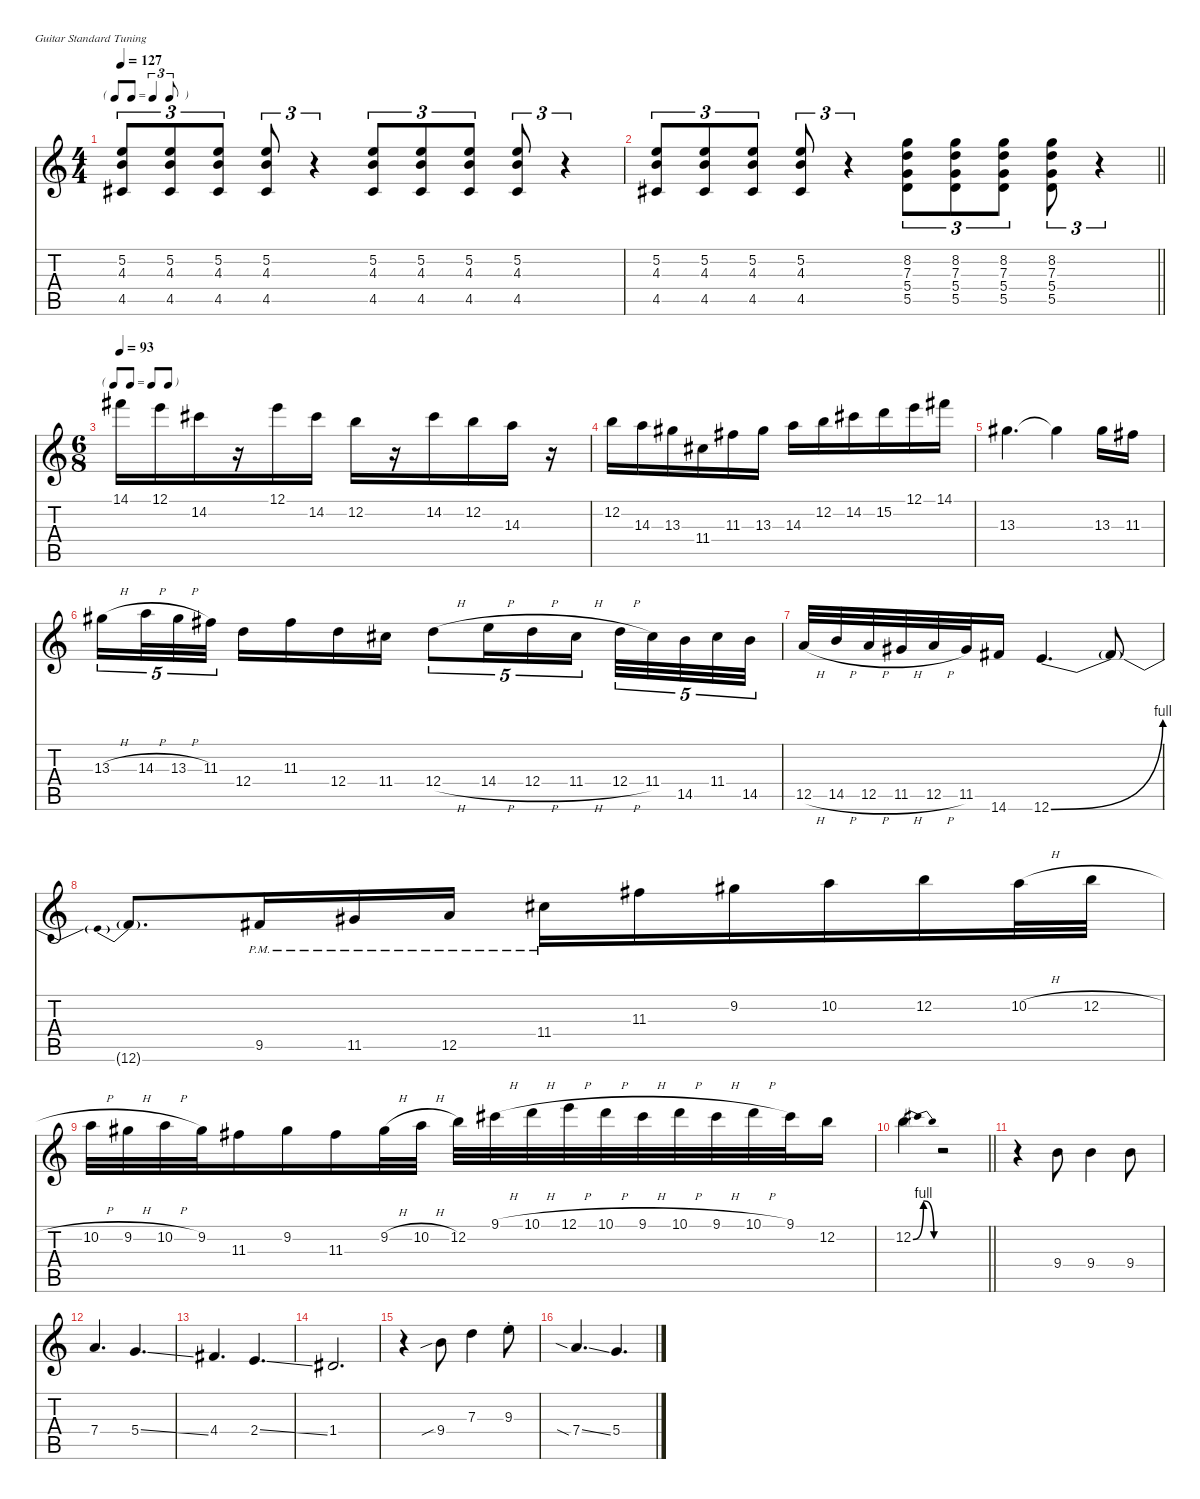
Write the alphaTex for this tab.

\defaultSystemsLayout 4
\hideDynamics
\bracketExtendMode nobrackets
\singleTrackTrackNamePolicy hidden
\multiTrackTrackNamePolicy hidden
\firstSystemTrackNameMode fullname
\firstSystemTrackNameOrientation horizontal
\otherSystemsTrackNameOrientation horizontal
\track ("Rhythm Guitar 1 [Mikael Akerfeldt + Pete" "dist.guit.") {defaultSystemsLayout 4 mute instrument distortionguitar}
\staff {score tabs}
\tuning (E4 B3 G3 D3 A2 E2)
\ts (4 4)
\tf triplet8th
\tempo 127
\clef g2
\ks c
(5.2 4.3 4.5{acc #}).8{tu (3 2) dy f beam Up} (5.2 4.3 4.5{acc #}).8{tu (3 2) beam Up} (5.2 4.3 4.5{acc #}).8{tu (3 2) beam Up} (5.2 4.3 4.5{acc #}).8{tu (3 2) beam Up} r.4{tu (3 2) beam Up} (5.2 4.3 4.5{acc #}).8{tu (3 2) beam Up} (5.2 4.3 4.5{acc #}).8{tu (3 2) beam Up} (5.2 4.3 4.5{acc #}).8{tu (3 2) beam Up} (5.2 4.3 4.5{acc #}).8{tu (3 2) beam Up} r.4{tu (3 2) beam Up} |
\barLineRight lightlight
(5.2 4.3 4.5{acc #}).8{tu (3 2) beam Up} (5.2 4.3 4.5{acc #}).8{tu (3 2) beam Up} (5.2 4.3 4.5{acc #}).8{tu (3 2) beam Up} (5.2 4.3 4.5{acc #}).8{tu (3 2) beam Up} r.4{tu (3 2) beam Up} (8.2 7.3 5.4 5.5).8{tu (3 2) beam Down} (8.2 7.3 5.4 5.5).8{tu (3 2) beam Down} (8.2 7.3 5.4 5.5).8{tu (3 2) beam Down} (8.2 7.3 5.4 5.5).8{tu (3 2) beam Down} r.4{tu (3 2) beam Down} |
\ts (6 8)
\beaming (8 3 3)
\tf none
\tempo 93
14.1{acc #}.16{dy mf beam Down} 12.1.16{beam Down} 14.2{acc #}.16{beam Down} r.16{beam Down} 12.1.16{beam Down} 14.2{acc #}.16{beam Down} 12.2.16{beam Down} r.16{beam Down} 14.2{acc #}.16{beam Down} 12.2.16{beam Down} 14.3.16{beam Down} r.16{beam Down} |
12.2.16{beam Down} 14.3.16{beam Down} 13.3{acc #}.16{beam Down} 11.4{acc #}.16{beam Down} 11.3{acc #}.16{beam Down} 13.3{acc #}.16{beam Down} 14.3.16{beam Down} 12.2.16{beam Down} 14.2{acc #}.16{beam Down} 15.2.16{beam Down} 12.1.16{beam Down} 14.1{acc #}.16{beam Down} |
13.3{acc #}.4{d beam Down} 13.3{t acc #}.4{dy f beam Down} 13.3{acc #}.16{dy mf beam Down} 11.3{acc #}.16{dy f beam Down} |
13.3{h acc #}.16{tu (5 4) dy mf beam Down} 14.3{h}.32{tu (5 4) beam Down} 13.3{h acc #}.32{tu (5 4) beam Down} 11.3{acc #}.32{tu (5 4) beam Down} 12.4.16{beam Down} 11.3{acc #}.16{beam Down} 12.4.16{beam Down} 11.4{acc #}.16{beam Down} 12.4{h}.8{tu (5 4) beam Down} 14.4{h}.16{tu (5 4) beam Down} 12.4{h}.16{tu (5 4) beam Down} 11.4{h acc #}.16{tu (5 4) beam Down} 12.4{h}.32{tu (5 4) beam Down} 11.4{acc #}.32{tu (5 4) beam Down} 14.5.32{tu (5 4) beam Down} 11.4{acc #}.32{tu (5 4) beam Down} 14.5.32{tu (5 4) beam Down} |
12.5{h}.32{beam Up} 14.5{h}.32{beam Up} 12.5{h}.32{beam Up} 11.5{h acc #}.32{beam Up} 12.5{h}.32{beam Up} 11.5{acc #}.32{beam Up} 14.6{acc #}.16{beam Up} 12.6{be (bend 0 0 60 4)}.4{d beam Up} 12.6{t}.8{beam Up} |
12.6{be (prebend 0 4 60 4) t}.8{d beam Up} 9.5{pm acc #}.16{beam Up} 11.5{pm acc #}.16{beam Up} 12.5{pm}.16{beam Up} 11.4{pm acc #}.16{beam Down} 11.3{acc #}.16{beam Down} 9.2{acc #}.16{beam Down} 10.2.16{beam Down} 12.2.16{beam Down} 10.2{h}.32{beam Down} 12.2{h}.32{beam Down} |
10.2{h}.32{beam Down} 9.2{h acc #}.32{beam Down} 10.2{h}.32{beam Down} 9.2{acc #}.32{beam Down} 11.3{acc #}.16{beam Down} 9.2{acc #}.16{beam Down} 11.3{acc #}.16{beam Down} 9.2{h acc #}.32{beam Down} 10.2{h}.32{beam Down} 12.2.32{beam Down} 9.1{h acc #}.32{beam Down} 10.1{h}.32{beam Down} 12.1{h}.32{beam Down} 10.1{h}.32{beam Down} 9.1{h acc #}.32{beam Down} 10.1{h}.32{beam Down} 9.1{h acc #}.32{beam Down} 10.1{h}.32{beam Down} 9.1{acc #}.32{beam Down} 12.2.16{beam Down} |
\barLineRight lightlight
12.2{be (bendrelease 0 0 4.999999799999999 4 39.999998399999996 4 45 0)}.4{beam Down} r.2{beam Down} |
r.4{instrument electricguitarjazz beam Down} 9.4.8{dy f beam Down} 9.4.4{beam Down} 9.4.8{beam Down} |
7.4.4{d beam Up} 5.4{ss}.4{d beam Up} |
4.4{acc #}.4{d beam Up} 2.4{ss}.4{d beam Up} |
1.4{acc #}.2{d beam Up} |
r.4{beam Down} 9.4{sib}.8{beam Down} 7.3.4{beam Down} 9.3{st}.8{beam Down} |
7.4{sia ss}.4{d beam Up} 5.4.4{d beam Up}
